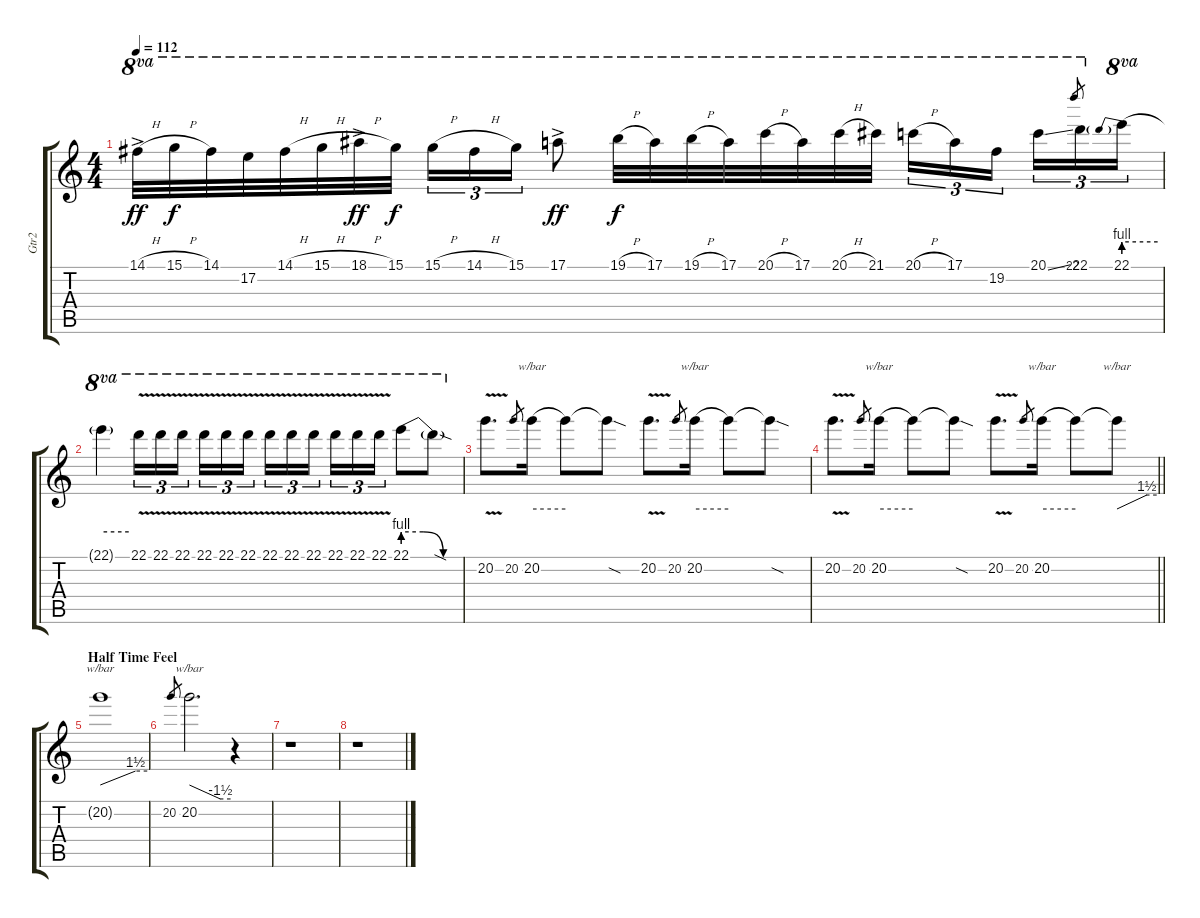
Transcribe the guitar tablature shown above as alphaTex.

\track ("Gtr2" "Gtr2") {instrument distortionguitar}
\staff {score tabs}
\tuning (E4 B3 G3 D3 A2 E2) {hide}
\ts (4 4)
\tempo 112
\clef g2
\ks c
14.1{h ac}.32{ot 8va dy ff} 15.1{h}.32{ot 8va dy f} 14.1.32{ot 8va} 17.2.32{ot 8va} 14.1{h}.32{ot 8va} 15.1{h}.32{ot 8va} 18.1{h ac}.32{ot 8va dy ff} 15.1.32{ot 8va dy f} 15.1{h}.16{tu (3 2) ot 8va} 14.1{h}.16{tu (3 2) ot 8va} 15.1.16{tu (3 2) ot 8va} 17.1{ac}.8{ot 8va dy ff} 19.1{h}.32{ot 8va dy f} 17.1.32{ot 8va} 19.1{h}.32{ot 8va} 17.1.32{ot 8va} 20.1{h}.32{ot 8va} 17.1.32{ot 8va} 20.1{h}.32{ot 8va} 21.1.32{ot 8va} 20.1{h}.16{tu (3 2) ot 8va} 17.1.16{tu (3 2) ot 8va} 19.2.16{tu (3 2) ot 8va beam splitsecondary} 20.1{ss}.16{tu (3 2) ot 8va} 22.1.16{tu (3 2) ot 8va} 22.1.8{gr} 22.1{be (prebend 0 4 60 4)}.16{tu (3 2) ot 8va} |
22.1{be (hold 0 4 60 4) t}.4{ot 8va} 22.1{v}.16{tu (3 2) ot 8va} 22.1{v}.16{tu (3 2) ot 8va} 22.1{v}.16{tu (3 2) ot 8va beam splitsecondary} 22.1{v}.16{tu (3 2) ot 8va} 22.1{v}.16{tu (3 2) ot 8va} 22.1{v}.16{tu (3 2) ot 8va} 22.1{v}.16{tu (3 2) ot 8va} 22.1{v}.16{tu (3 2) ot 8va} 22.1{v}.16{tu (3 2) ot 8va beam splitsecondary} 22.1{v}.16{tu (3 2) ot 8va} 22.1{v}.16{tu (3 2) ot 8va} 22.1{v}.16{tu (3 2) ot 8va} 22.1{be (custom 0 4 20 4 40 0 60 0)}.8{ot 8va} 22.1{sod t}.8{ot 8va} |
20.2{v}.8{d} 20.2.8{gr} 20.2.16{tbe (hold default 0 0 60 0)} 20.2{t}.8 20.2{sod t}.8 20.2{v}.8{d} 20.2.8{gr} 20.2.16{tbe (hold default 0 0 60 0)} 20.2{t}.8 20.2{sod t}.8 |
\barLineRight lightlight
20.2{v}.8{d} 20.2.8{gr} 20.2.16{tbe (hold default 0 0 60 0)} 20.2{t}.8 20.2{sod t}.8 20.2{v}.8{d} 20.2.8{gr} 20.2.16{tbe (hold default 0 0 60 0)} 20.2{t}.8 20.2{t}.8{tbe (custom default 0 0 45 6 60 6)} |
\section ("" "Half Time Feel")
20.2{t}.1{tbe (custom default 0 0 45 6 60 6)} |
20.2.8{gr} 20.2.2{d tbe (custom default 0 0 45 -6 60 -6)} r.4 |
r.1 |
r.1
